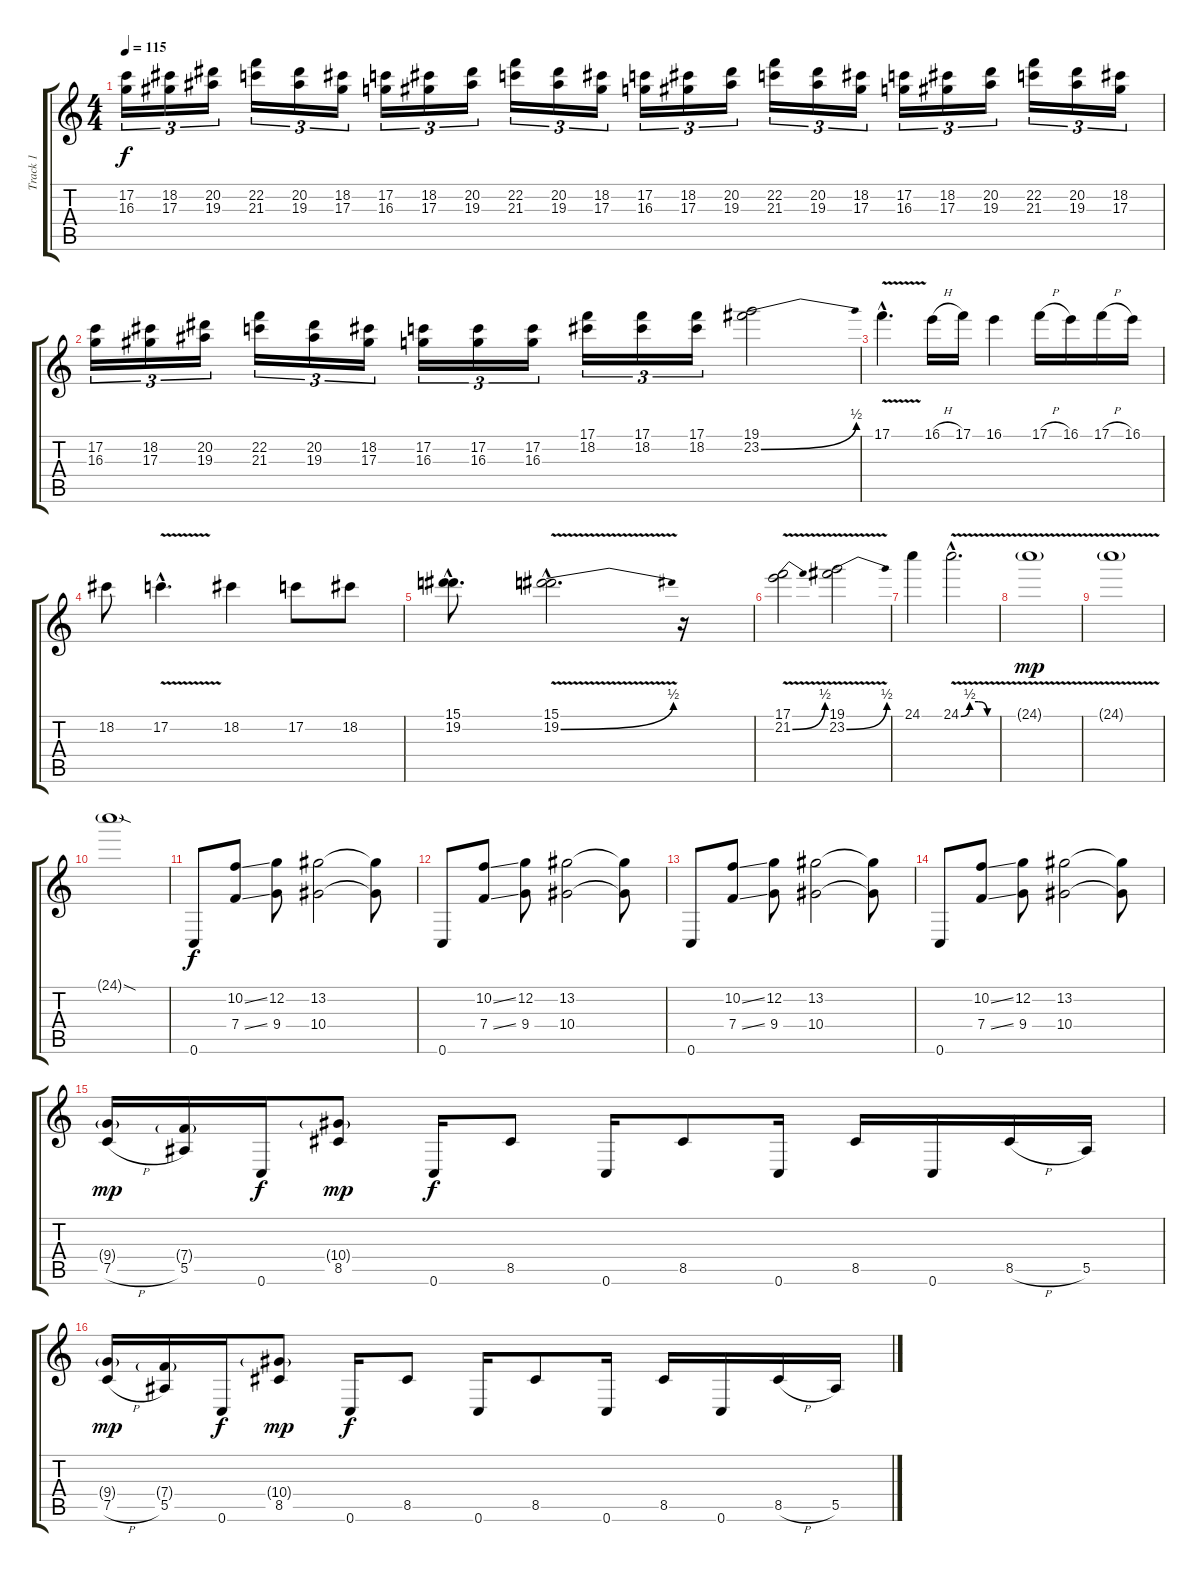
\track ("Track 1" "Track 1") {instrument distortionguitar}
\staff {score tabs}
\tuning (C4 G3 Eb3 Bb2 F2 C2) {hide}
\ts (4 4)
\tempo 115
\clef g2
\ks c
(17.2 16.3).16{tu (3 2) dy f} (18.2 17.3).16{tu (3 2)} (20.2 19.3).16{tu (3 2)} (22.2 21.3).16{tu (3 2)} (20.2 19.3).16{tu (3 2)} (18.2 17.3).16{tu (3 2)} (17.2 16.3).16{tu (3 2)} (18.2 17.3).16{tu (3 2)} (20.2 19.3).16{tu (3 2)} (22.2 21.3).16{tu (3 2)} (20.2 19.3).16{tu (3 2)} (18.2 17.3).16{tu (3 2)} (17.2 16.3).16{tu (3 2)} (18.2 17.3).16{tu (3 2)} (20.2 19.3).16{tu (3 2)} (22.2 21.3).16{tu (3 2)} (20.2 19.3).16{tu (3 2)} (18.2 17.3).16{tu (3 2)} (17.2 16.3).16{tu (3 2)} (18.2 17.3).16{tu (3 2)} (20.2 19.3).16{tu (3 2)} (22.2 21.3).16{tu (3 2)} (20.2 19.3).16{tu (3 2)} (18.2 17.3).16{tu (3 2)} |
(17.2 16.3).16{tu (3 2)} (18.2 17.3).16{tu (3 2)} (20.2 19.3).16{tu (3 2)} (22.2 21.3).16{tu (3 2)} (20.2 19.3).16{tu (3 2)} (18.2 17.3).16{tu (3 2)} (17.2 16.3).16{tu (3 2)} (17.2 16.3).16{tu (3 2)} (17.2 16.3).16{tu (3 2)} (17.1 18.2).16{tu (3 2)} (17.1 18.2).16{tu (3 2)} (17.1 18.2).16{tu (3 2)} (19.1 23.2{be (bend 0 0 60 2)}).2 |
17.1{v hac}.4{d} 16.1{h}.16 17.1.16 16.1.4 17.1{h}.16 16.1.16 17.1{h}.16 16.1.16 |
18.2.8 17.2{v hac}.4{d} 18.2.4 17.2.8 18.2.8 |
(15.1{hac} 19.2{hac}).8{d} (15.1{hac} 19.2{be (bend 0 0 60 2) v hac}).2{d} r.16 |
(17.1 21.2{be (bend 0 0 60 2) v}).2 (19.1 23.2{be (bend 0 0 60 2) v}).2 |
24.1.4 24.1{be (custom 0 0 15 2 30 2 45 0 60 0) v hac}.2{d} |
24.1{v g}.1{dy mp} |
24.1{v g}.1 |
24.1{sod g}.1 |
0.6.8{dy f volume 13 balance 16 instrument distortionguitar} (10.2{ss} 7.4{ss}).8 (12.2 9.4).8 (13.2 10.4).2 (13.2{t} 10.4{t}).8 |
0.6.8 (10.2{ss} 7.4{ss}).8 (12.2 9.4).8 (13.2 10.4).2 (13.2{t} 10.4{t}).8 |
0.6.8 (10.2{ss} 7.4{ss}).8 (12.2 9.4).8 (13.2 10.4).2 (13.2{t} 10.4{t}).8 |
0.6.8 (10.2{ss} 7.4{ss}).8 (12.2 9.4).8 (13.2 10.4).2 (13.2{t} 10.4{t}).8 |
(9.4{g} 7.5{h}).16{dy mp} (7.4{g} 5.5).16 0.6.16{dy f} (10.4{g} 8.5).8{dy mp} 0.6.16{dy f} 8.5.8 0.6.16 8.5.8 0.6.16 8.5.16 0.6.16 8.5{h}.16 5.5.16 |
(9.4{g} 7.5{h}).16{dy mp} (7.4{g} 5.5).16 0.6.16{dy f} (10.4{g} 8.5).8{dy mp} 0.6.16{dy f} 8.5.8 0.6.16 8.5.8 0.6.16 8.5.16 0.6.16 8.5{h}.16 5.5.16
